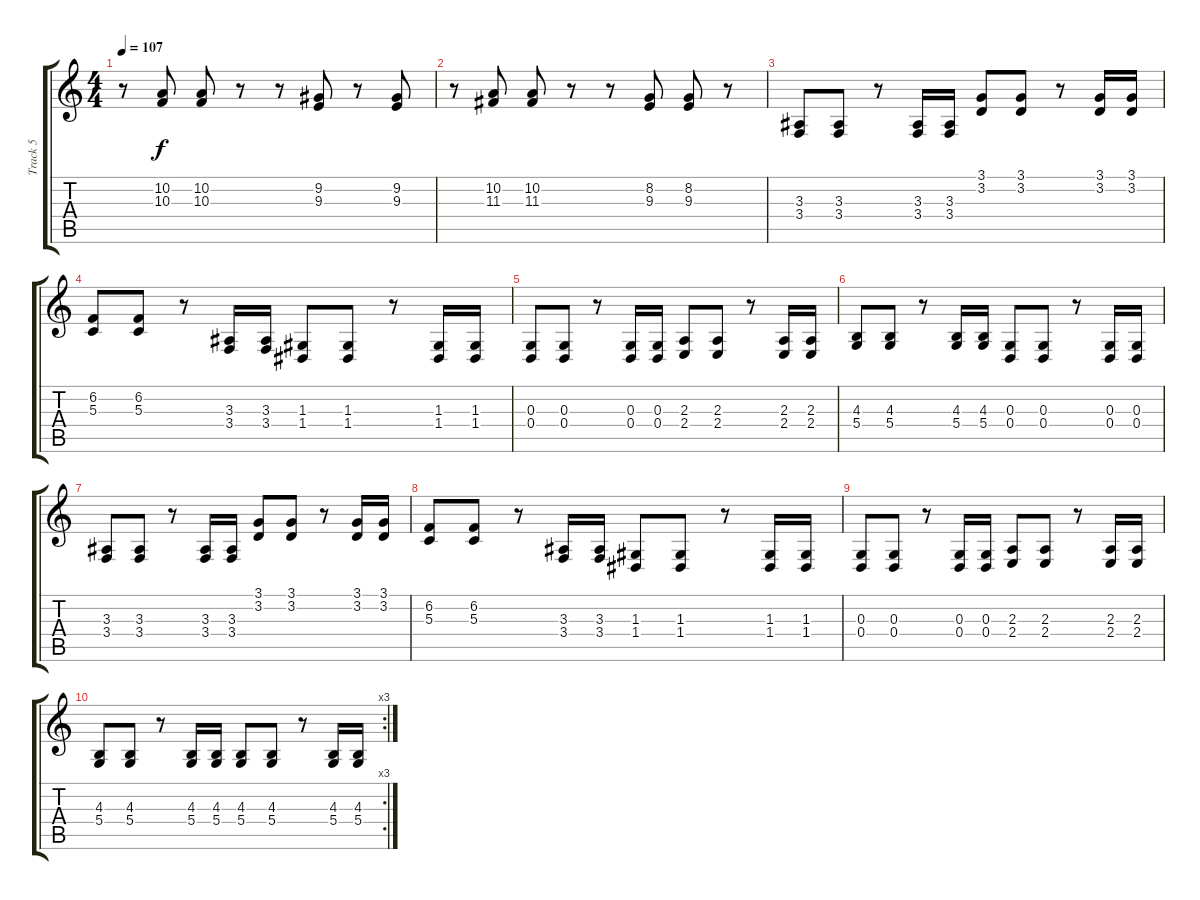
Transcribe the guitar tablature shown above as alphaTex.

\track ("Track 5" "Track 5") {instrument cello bank 255}
\staff {score tabs}
\tuning (E4 B3 G3 D3 A2 E2) {hide}
\ts (4 4)
\tempo 107
\clef g2
\ks c
r.8{dy f} (10.2 10.3).8 (10.2 10.3).8 r.8 r.8 (9.2 9.3).8 r.8 (9.2 9.3).8 |
r.8 (10.2 11.3).8 (10.2 11.3).8 r.8 r.8 (8.2 9.3).8 (8.2 9.3).8 r.8 |
(3.3 3.4).8 (3.3 3.4).8 r.8 (3.3 3.4).16 (3.3 3.4).16 (3.1 3.2).8 (3.1 3.2).8 r.8 (3.1 3.2).16 (3.1 3.2).16 |
(6.2 5.3).8 (6.2 5.3).8 r.8 (3.3 3.4).16 (3.3 3.4).16 (1.3 1.4).8 (1.3 1.4).8 r.8 (1.3 1.4).16 (1.3 1.4).16 |
(0.3 0.4).8 (0.3 0.4).8 r.8 (0.3 0.4).16 (0.3 0.4).16 (2.3 2.4).8 (2.3 2.4).8 r.8 (2.3 2.4).16 (2.3 2.4).16 |
(4.3 5.4).8 (4.3 5.4).8 r.8 (4.3 5.4).16 (4.3 5.4).16 (0.3 0.4).8 (0.3 0.4).8 r.8 (0.3 0.4).16 (0.3 0.4).16 |
(3.3 3.4).8 (3.3 3.4).8 r.8 (3.3 3.4).16 (3.3 3.4).16 (3.1 3.2).8 (3.1 3.2).8 r.8 (3.1 3.2).16 (3.1 3.2).16 |
(6.2 5.3).8 (6.2 5.3).8 r.8 (3.3 3.4).16 (3.3 3.4).16 (1.3 1.4).8 (1.3 1.4).8 r.8 (1.3 1.4).16 (1.3 1.4).16 |
(0.3 0.4).8 (0.3 0.4).8 r.8 (0.3 0.4).16 (0.3 0.4).16 (2.3 2.4).8 (2.3 2.4).8 r.8 (2.3 2.4).16 (2.3 2.4).16 |
\rc 3
(4.3 5.4).8 (4.3 5.4).8 r.8 (4.3 5.4).16 (4.3 5.4).16 (4.3 5.4).8 (4.3 5.4).8 r.8 (4.3 5.4).16 (4.3 5.4).16
